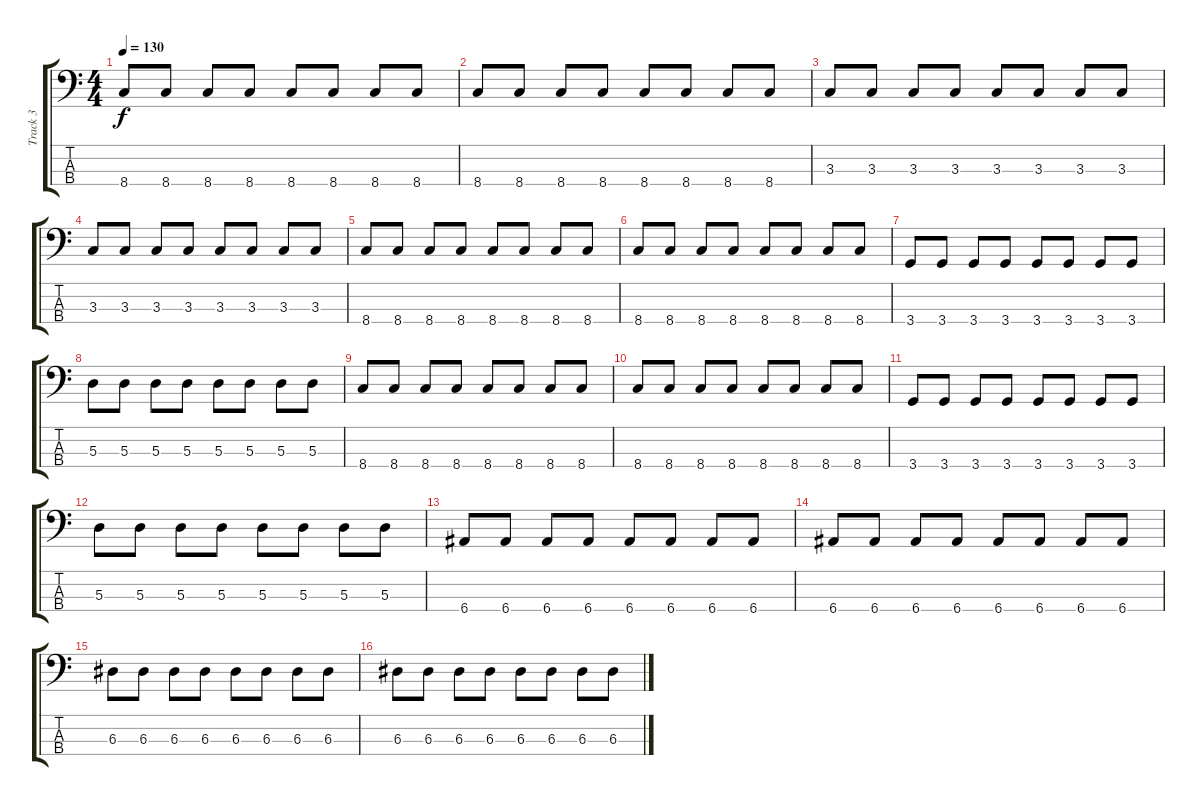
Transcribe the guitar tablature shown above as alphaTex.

\track ("Track 3" "Track 3") {instrument electricbasspick}
\staff {score tabs}
\tuning (G2 D2 A1 E1) {hide}
\ts (4 4)
\tempo 130
\clef f4
\ks c
8.4.8{dy f} 8.4.8 8.4.8 8.4.8 8.4.8 8.4.8 8.4.8 8.4.8 |
8.4.8 8.4.8 8.4.8 8.4.8 8.4.8 8.4.8 8.4.8 8.4.8 |
3.3.8 3.3.8 3.3.8 3.3.8 3.3.8 3.3.8 3.3.8 3.3.8 |
3.3.8 3.3.8 3.3.8 3.3.8 3.3.8 3.3.8 3.3.8 3.3.8 |
8.4.8{volume 15} 8.4.8 8.4.8 8.4.8 8.4.8 8.4.8 8.4.8 8.4.8 |
8.4.8 8.4.8 8.4.8 8.4.8 8.4.8 8.4.8 8.4.8 8.4.8 |
3.4.8 3.4.8 3.4.8 3.4.8 3.4.8 3.4.8 3.4.8 3.4.8 |
5.3.8 5.3.8 5.3.8 5.3.8 5.3.8 5.3.8 5.3.8 5.3.8 |
8.4.8 8.4.8 8.4.8 8.4.8 8.4.8 8.4.8 8.4.8 8.4.8 |
8.4.8 8.4.8 8.4.8 8.4.8 8.4.8 8.4.8 8.4.8 8.4.8 |
3.4.8 3.4.8 3.4.8 3.4.8 3.4.8 3.4.8 3.4.8 3.4.8 |
5.3.8 5.3.8 5.3.8 5.3.8 5.3.8 5.3.8 5.3.8 5.3.8 |
6.4.8 6.4.8 6.4.8 6.4.8 6.4.8 6.4.8 6.4.8 6.4.8 |
6.4.8 6.4.8 6.4.8 6.4.8 6.4.8 6.4.8 6.4.8 6.4.8 |
6.3.8 6.3.8 6.3.8 6.3.8 6.3.8 6.3.8 6.3.8 6.3.8 |
6.3.8 6.3.8 6.3.8 6.3.8 6.3.8 6.3.8 6.3.8 6.3.8
